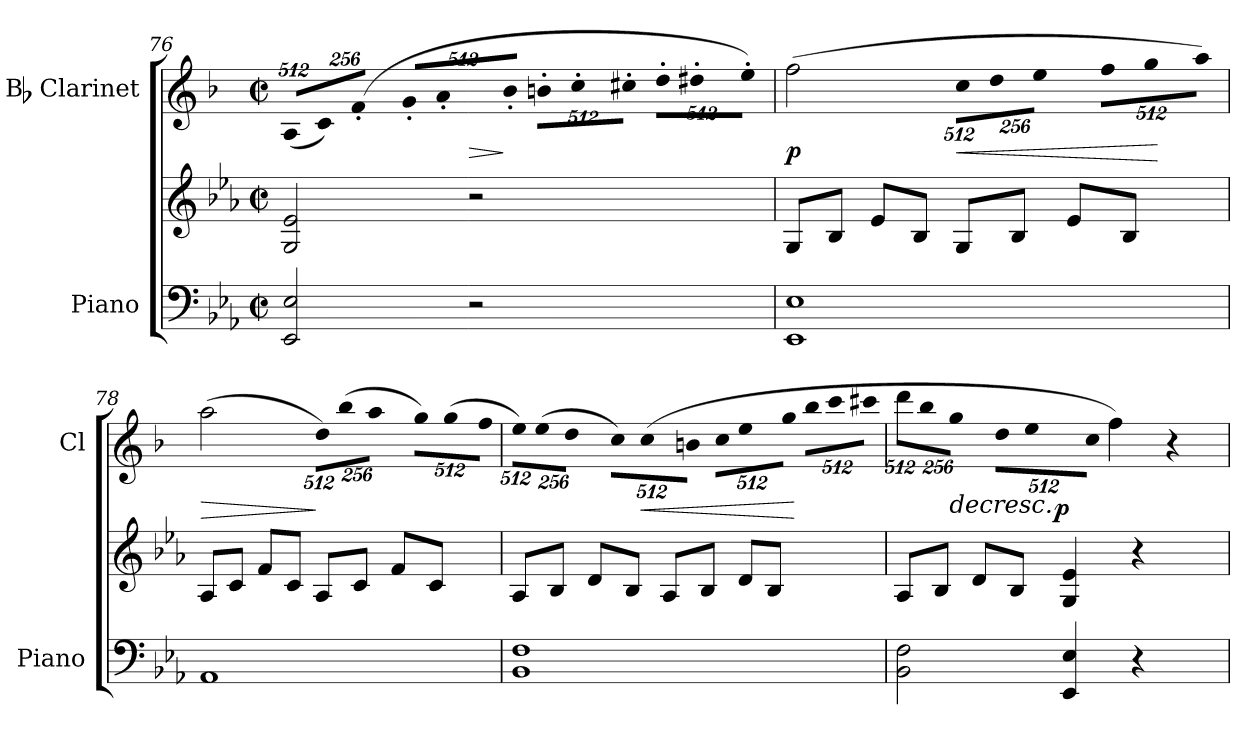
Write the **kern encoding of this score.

**kern	**kern	**kern	**dynam
*part2	*part2	*part1	*part1
*staff3	*staff2	*staff1	*staff1
*I"Piano	*	*I"Bb Clarinet	*
*I'Piano	*	*I'Cl	*
*clefF4	*clefG2	*clefG2	*
*	*	*ITrd1c2	*
*k[b-e-a-]	*k[b-e-a-]	*k[b-e-a-]	*
*E-:	*E-:	*E-:	*
*M2/2	*M2/2	*M2/2	*
*met(c|)	*met(c|)	*met(c|)	*
*	*	*Xbrackettup	*
=76	=76	=76	=76
!	!	!LO:N:vis=8	!
2EE-/ 2E-/	2G/ 2e-/	(<4096%341G/L	.
!	!	!LO:N:vis=8	!
.	.	2048%171B-/)	.
!	!	!LO:N:vis=8	!
.	.	(>4096%341e-'</J	.
!	!	!LO:N:vis=8	!
.	.	4096%341f'</L	.
!	!	!LO:N:vis=8	!
.	.	2048%171g'</	.
!	!	!LO:N:vis=8	!
.	.	4096%341a-'</J	.
!	!	!LO:N:vis=8	!LO:HP:b
2r	2r	4096%341an'>\L	>
!	!	!LO:N:vis=8	!
.	.	2048%171b-'>\	]
!	!	!LO:N:vis=8	!
.	.	4096%341bn'>\J	.
!	!	!LO:N:vis=8	!
.	.	4096%341cc'>\L	.
!	!	!LO:N:vis=8	!
.	.	2048%171cc#X'>\	.
!	!	!LO:N:vis=8	!
.	.	4096%341dd'>\J)	.
=77	=77	=77	=77
!	!	!	!LO:DY:b
1EE- 1E-	8G/L	(>2ee-\	p
.	8B-/J	.	.
.	8e-/L	.	.
.	8B-/J	.	.
!	!	!LO:N:vis=8	!LO:HP:b
.	8G/L	4096%341b-\L	<
!	!	!LO:N:vis=8	!
.	.	2048%171cc\	.
.	8B-/J	.	.
!	!	!LO:N:vis=8	!
.	.	4096%341dd\J	.
!	!	!LO:N:vis=8	!
.	8e-/L	4096%341ee-\L	.
!	!	!LO:N:vis=8	!
.	.	2048%171ff\	.
.	8B-/J	.	.
!	!	!LO:N:vis=8	!
.	.	4096%341gg\J)	.
.	.	.	[
=78	=78	=78	=78
!	!	!	!LO:HP:b
1AA-	8A-/L	(>2gg\	>
.	8c/J	.	.
.	8f/L	.	.
.	8c/J	.	.
!	!	!LO:N:vis=8	!
.	8A-/L	4096%341cc\L)	]
!	!	!LO:N:vis=8	!
.	.	(>2048%171aa-\	.
.	8c/J	.	.
!	!	!LO:N:vis=8	!
.	.	4096%341gg\J	.
!	!	!LO:N:vis=8	!
.	8f/L	4096%341ff\L)	.
!	!	!LO:N:vis=8	!
.	.	(>2048%171ff\	.
.	8c/J	.	.
!	!	!LO:N:vis=8	!
.	.	4096%341ee-\J	.
=79	=79	=79	=79
!	!	!LO:N:vis=8	!
1BB- 1F	8A-/L	4096%341dd\L)	.
!	!	!LO:N:vis=8	!
.	.	(>2048%171dd\	.
.	8B-/J	.	.
!	!	!LO:N:vis=8	!
.	.	4096%341cc\J	.
!	!	!LO:N:vis=8	!
.	8d/L	4096%341b-\L)	.
!	!	!LO:N:vis=8	!
.	.	(>2048%171b-\	.
.	8B-/J	.	.
!	!	!LO:N:vis=8	!LO:HP:b
.	.	4096%341an\J	<
!	!	!LO:N:vis=8	!
.	8A-/L	4096%341b-\L	.
!	!	!LO:N:vis=8	!
.	.	2048%171dd\	.
.	8B-/J	.	.
!	!	!LO:N:vis=8	!
.	.	4096%341ff\J	.
!	!	!LO:N:vis=8	!
.	8d/L	4096%341aa-\L	.
!	!	!LO:N:vis=8	!
.	.	2048%171bb-\	.
.	8B-/J	.	.
!	!	!LO:N:vis=8	!
.	.	4096%341bbn\J	.
.	.	.	[
!!LO:PB:g=z
=80	=80	=80	=80
!	!	!LO:N:vis=8	!
*	*	*^	*
2BB-\ 2F\	8A-/L	4096%341ccc\L	4ryy	.
!	!	!LO:N:vis=8	!	!
.	.	2048%171aa-\	.	.
.	8B-/J	.	.	.
!	!	!LO:N:vis=8	!	!LO:HP:b
.	.	4096%341ff\J	.	>
!	!	!LO:N:vis=8	!	!
.	8d/L	4096%341cc\L	8ryy	.
!	!	!LO:N:vis=8	!	!
.	.	2048%171dd\	.	.
.	8B-/J	.	16ryy	.
!	!	!LO:N:vis=8	!	!
.	.	4096%341b-\J	.	.
.	.	.	32ryy	.
.	.	.	128...ryy	.
!	!	!	!	!LO:DY:b
.	.	.	2ryy	p
4EE-/ 4E-/	4G/ 4e-/	4ee-\)	.	]
4r	4r	4r	.	.
.	.	.	64ryy	.
.	.	.	1024ryy	.
*	*	*v	*v	*
=	=	=	=
*-	*-	*-	*-
